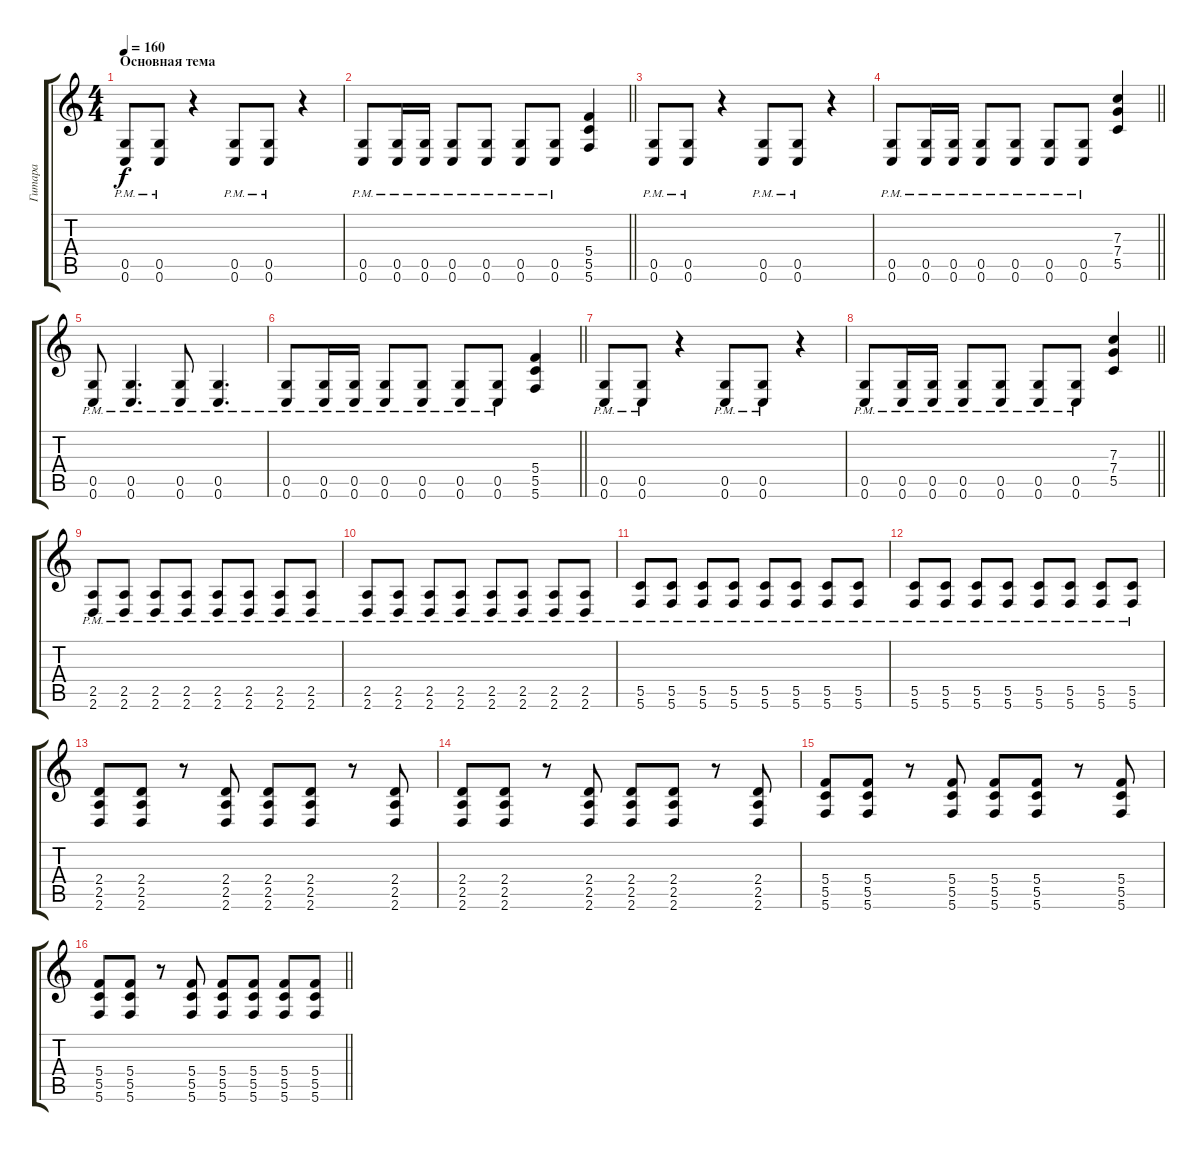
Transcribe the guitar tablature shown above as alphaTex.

\track ("Гитара" "Гитара") {instrument distortionguitar}
\staff {score tabs}
\tuning (D4 A3 F3 C3 G2 C2) {hide}
\ts (4 4)
\section ("" "Основная тема")
\tempo 160
\clef g2
\ks c
(0.5{pm} 0.6{pm}).8{dy f} (0.5{pm} 0.6{pm}).8 r.4 (0.5{pm} 0.6{pm}).8 (0.5{pm} 0.6{pm}).8 r.4 |
\barLineRight lightlight
(0.5{pm} 0.6{pm}).8 (0.5{pm} 0.6{pm}).16 (0.5{pm} 0.6{pm}).16 (0.5{pm} 0.6{pm}).8 (0.5{pm} 0.6{pm}).8 (0.5{pm} 0.6{pm}).8 (0.5{pm} 0.6{pm}).8 (5.4 5.5 5.6).4 |
(0.5{pm} 0.6{pm}).8 (0.5{pm} 0.6{pm}).8 r.4 (0.5{pm} 0.6{pm}).8 (0.5{pm} 0.6{pm}).8 r.4 |
\barLineRight lightlight
(0.5{pm} 0.6{pm}).8 (0.5{pm} 0.6{pm}).16 (0.5{pm} 0.6{pm}).16 (0.5{pm} 0.6{pm}).8 (0.5{pm} 0.6{pm}).8 (0.5{pm} 0.6{pm}).8 (0.5{pm} 0.6{pm}).8 (7.3 7.4 5.5).4 |
(0.5{pm} 0.6{pm}).8 (0.5{pm} 0.6{pm}).4{d} (0.5{pm} 0.6{pm}).8 (0.5{pm} 0.6{pm}).4{d} |
\barLineRight lightlight
(0.5{pm} 0.6{pm}).8 (0.5{pm} 0.6{pm}).16 (0.5{pm} 0.6{pm}).16 (0.5{pm} 0.6{pm}).8 (0.5{pm} 0.6{pm}).8 (0.5{pm} 0.6{pm}).8 (0.5{pm} 0.6{pm}).8 (5.4 5.5 5.6).4 |
(0.5{pm} 0.6{pm}).8 (0.5{pm} 0.6{pm}).8 r.4 (0.5{pm} 0.6{pm}).8 (0.5{pm} 0.6{pm}).8 r.4 |
\barLineRight lightlight
(0.5{pm} 0.6{pm}).8 (0.5{pm} 0.6{pm}).16 (0.5{pm} 0.6{pm}).16 (0.5{pm} 0.6{pm}).8 (0.5{pm} 0.6{pm}).8 (0.5{pm} 0.6{pm}).8 (0.5{pm} 0.6{pm}).8 (7.3 7.4 5.5).4 |
(2.5{pm} 2.6{pm}).8 (2.5{pm} 2.6{pm}).8 (2.5{pm} 2.6{pm}).8 (2.5{pm} 2.6{pm}).8 (2.5{pm} 2.6{pm}).8 (2.5{pm} 2.6{pm}).8 (2.5{pm} 2.6{pm}).8 (2.5{pm} 2.6{pm}).8 |
(2.5{pm} 2.6{pm}).8 (2.5{pm} 2.6{pm}).8 (2.5{pm} 2.6{pm}).8 (2.5{pm} 2.6{pm}).8 (2.5{pm} 2.6{pm}).8 (2.5{pm} 2.6{pm}).8 (2.5{pm} 2.6{pm}).8 (2.5{pm} 2.6{pm}).8 |
(5.5{pm} 5.6{pm}).8 (5.5{pm} 5.6{pm}).8 (5.5{pm} 5.6{pm}).8 (5.5{pm} 5.6{pm}).8 (5.5{pm} 5.6{pm}).8 (5.5{pm} 5.6{pm}).8 (5.5{pm} 5.6{pm}).8 (5.5{pm} 5.6{pm}).8 |
(5.5{pm} 5.6{pm}).8 (5.5{pm} 5.6{pm}).8 (5.5{pm} 5.6{pm}).8 (5.5{pm} 5.6{pm}).8 (5.5{pm} 5.6{pm}).8 (5.5{pm} 5.6{pm}).8 (5.5{pm} 5.6{pm}).8 (5.5{pm} 5.6{pm}).8 |
(2.4 2.5 2.6).8 (2.4 2.5 2.6).8 r.8 (2.4 2.5 2.6).8 (2.4 2.5 2.6).8 (2.4 2.5 2.6).8 r.8 (2.4 2.5 2.6).8 |
(2.4 2.5 2.6).8 (2.4 2.5 2.6).8 r.8 (2.4 2.5 2.6).8 (2.4 2.5 2.6).8 (2.4 2.5 2.6).8 r.8 (2.4 2.5 2.6).8 |
(5.4 5.5 5.6).8 (5.4 5.5 5.6).8 r.8 (5.4 5.5 5.6).8 (5.4 5.5 5.6).8 (5.4 5.5 5.6).8 r.8 (5.4 5.5 5.6).8 |
\barLineRight lightlight
(5.4 5.5 5.6).8 (5.4 5.5 5.6).8 r.8 (5.4 5.5 5.6).8 (5.4 5.5 5.6).8 (5.4 5.5 5.6).8 (5.4 5.5 5.6).8 (5.4 5.5 5.6).8
